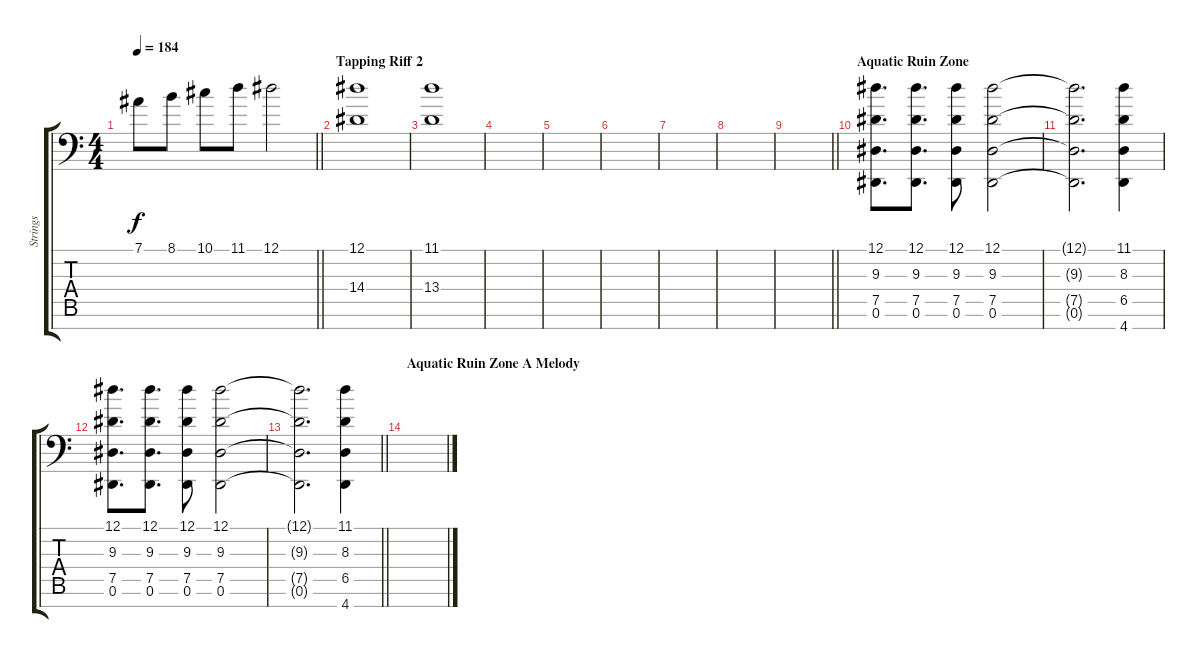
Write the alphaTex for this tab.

\track ("Strings" "Strings") {instrument stringensemble1}
\staff {score tabs}
\tuning (Eb4 Bb3 Gb3 Db3 Ab2 Eb2 Bb1) {hide}
\ts (4 4)
\tempo 184
\clef f4
\barLineRight lightlight
\ks c
7.1.8{dy f} 8.1.8 10.1.8 11.1.8 12.1.2 |
\section ("" "Tapping Riff 2")
(12.1 14.4).1 |
(11.1 13.4).1 |
|
|
|
|
|
\barLineRight lightlight
|
\section ("" "Aquatic Ruin Zone")
(12.1 9.3 7.5 0.6).8{d} (12.1 9.3 7.5 0.6).8{d} (12.1 9.3 7.5 0.6).8 (12.1 9.3 7.5 0.6).2 |
(12.1{t} 9.3{t} 7.5{t} 0.6{t}).2{d} (11.1 8.3 6.5 4.7).4 |
(12.1 9.3 7.5 0.6).8{d} (12.1 9.3 7.5 0.6).8{d} (12.1 9.3 7.5 0.6).8 (12.1 9.3 7.5 0.6).2 |
\barLineRight lightlight
(12.1{t} 9.3{t} 7.5{t} 0.6{t}).2{d} (11.1 8.3 6.5 4.7).4 |
\section ("" "Aquatic Ruin Zone A Melody")
